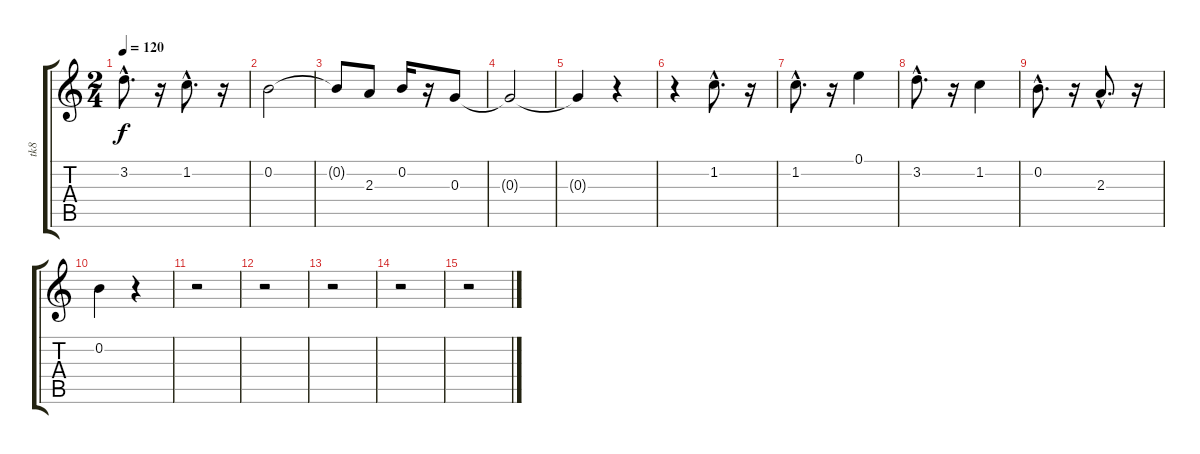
\track ("tk8" "tk8") {instrument electricguitarclean}
\staff {score tabs}
\tuning (E4 B3 G3 D3 A2 E2) {hide}
\ts (2 4)
\tempo 120
\clef g2
\ks c
3.2{hac}.8{d dy f} r.16 1.2{hac}.8{d} r.16 |
0.2.2 |
0.2{t}.8 2.3.8 0.2.16 r.16 0.3.8 |
0.3{t}.2 |
0.3{t}.4 r.4 |
r.4 1.2{hac}.8{d} r.16 |
1.2{hac}.8{d} r.16 0.1.4 |
3.2{hac}.8{d} r.16 1.2.4 |
0.2{hac}.8{d} r.16 2.3{hac}.8{d} r.16 |
0.2.4 r.4 |
r.2 |
r.2 |
r.2 |
r.2 |
r.2
